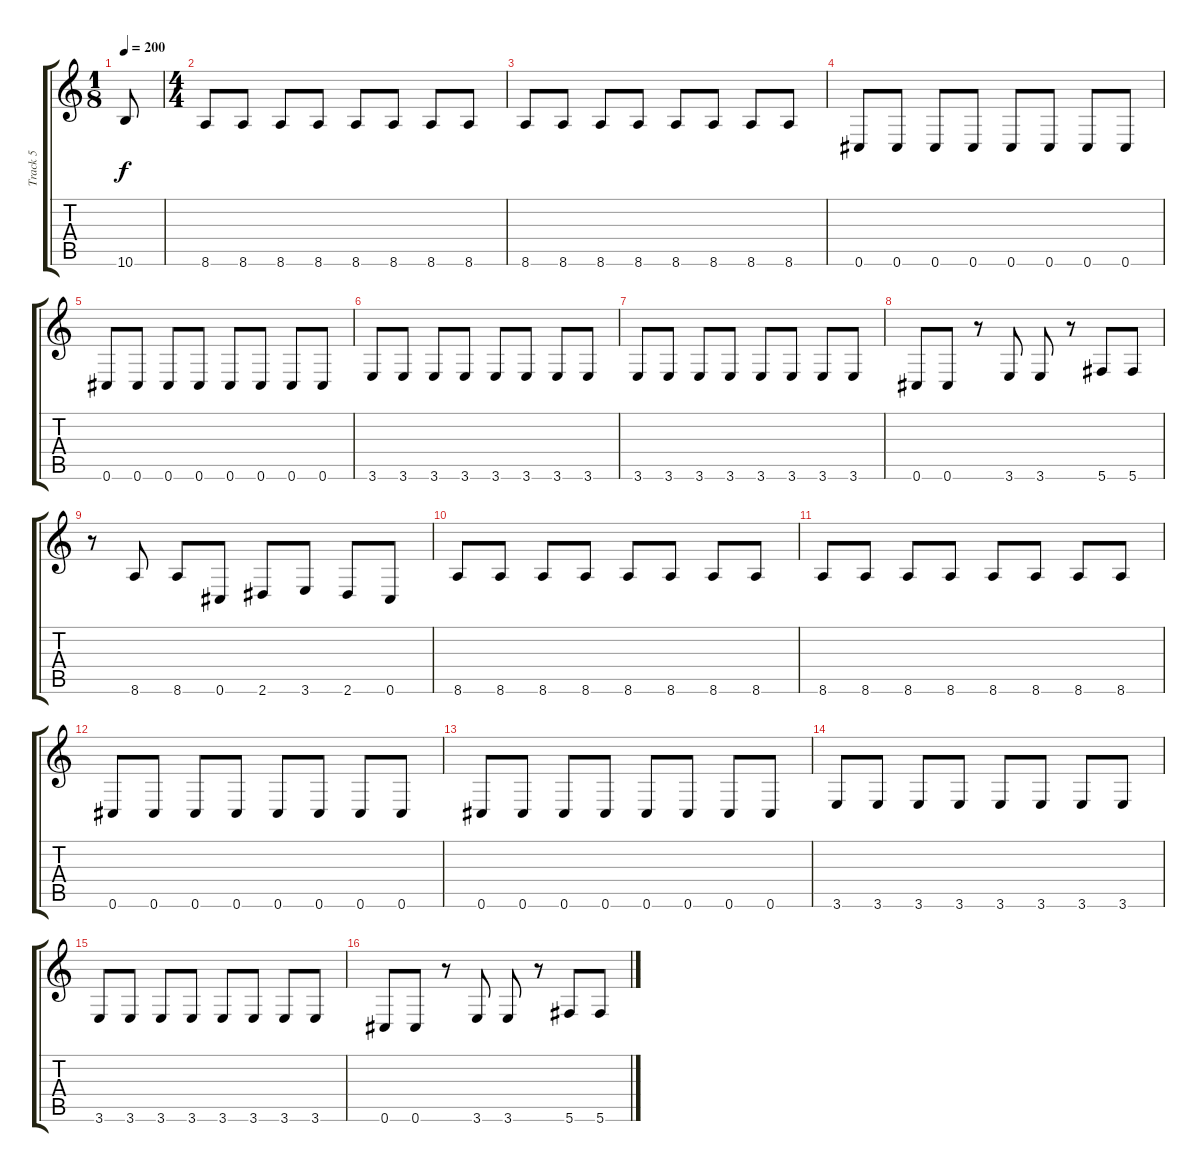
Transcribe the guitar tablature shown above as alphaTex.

\track ("Track 5" "Track 5") {instrument electricbasspick}
\staff {score tabs}
\tuning (Eb4 Bb3 Gb3 Db3 Ab2 Db2) {hide}
\ts (1 8)
\tempo 200
\clef g2
\ks c
10.6{t}.8{dy f} |
\ts (4 4)
8.6.8 8.6.8 8.6.8 8.6.8 8.6.8 8.6.8 8.6.8 8.6.8 |
8.6.8 8.6.8 8.6.8 8.6.8 8.6.8 8.6.8 8.6.8 8.6.8 |
0.6.8 0.6.8 0.6.8 0.6.8 0.6.8 0.6.8 0.6.8 0.6.8 |
0.6.8 0.6.8 0.6.8 0.6.8 0.6.8 0.6.8 0.6.8 0.6.8 |
3.6.8 3.6.8 3.6.8 3.6.8 3.6.8 3.6.8 3.6.8 3.6.8 |
3.6.8 3.6.8 3.6.8 3.6.8 3.6.8 3.6.8 3.6.8 3.6.8 |
0.6.8 0.6.8 r.8 3.6.8 3.6.8 r.8 5.6.8 5.6.8 |
r.8 8.6.8 8.6.8 0.6.8 2.6.8 3.6.8 2.6.8 0.6.8 |
8.6.8 8.6.8 8.6.8 8.6.8 8.6.8 8.6.8 8.6.8 8.6.8 |
8.6.8 8.6.8 8.6.8 8.6.8 8.6.8 8.6.8 8.6.8 8.6.8 |
0.6.8 0.6.8 0.6.8 0.6.8 0.6.8 0.6.8 0.6.8 0.6.8 |
0.6.8 0.6.8 0.6.8 0.6.8 0.6.8 0.6.8 0.6.8 0.6.8 |
3.6.8 3.6.8 3.6.8 3.6.8 3.6.8 3.6.8 3.6.8 3.6.8 |
3.6.8 3.6.8 3.6.8 3.6.8 3.6.8 3.6.8 3.6.8 3.6.8 |
0.6.8 0.6.8 r.8 3.6.8 3.6.8 r.8 5.6.8 5.6.8
